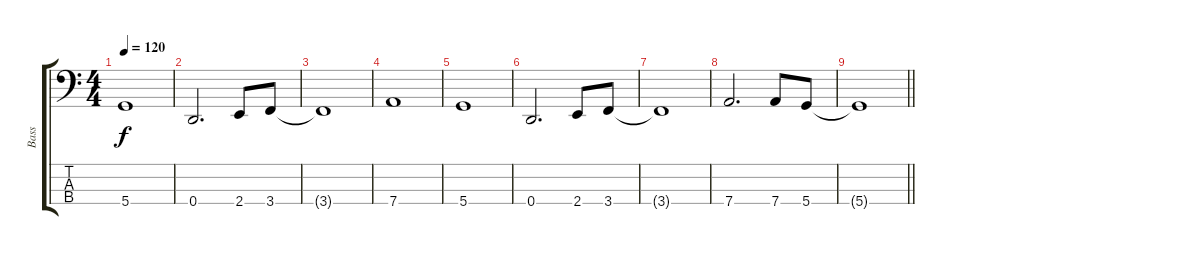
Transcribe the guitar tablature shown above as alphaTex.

\track ("Bass" "Bass") {instrument electricbassfinger}
\staff {score tabs}
\tuning (F2 C2 G1 D1) {hide}
\ts (4 4)
\tempo 120
\clef f4
\ks c
5.4.1{dy f} |
0.4.2{d} 2.4.8 3.4.8 |
3.4{t}.1 |
7.4.1 |
5.4.1 |
0.4.2{d} 2.4.8 3.4.8 |
3.4{t}.1 |
7.4.2{d} 7.4.8 5.4.8 |
\barLineRight lightlight
5.4{t}.1
